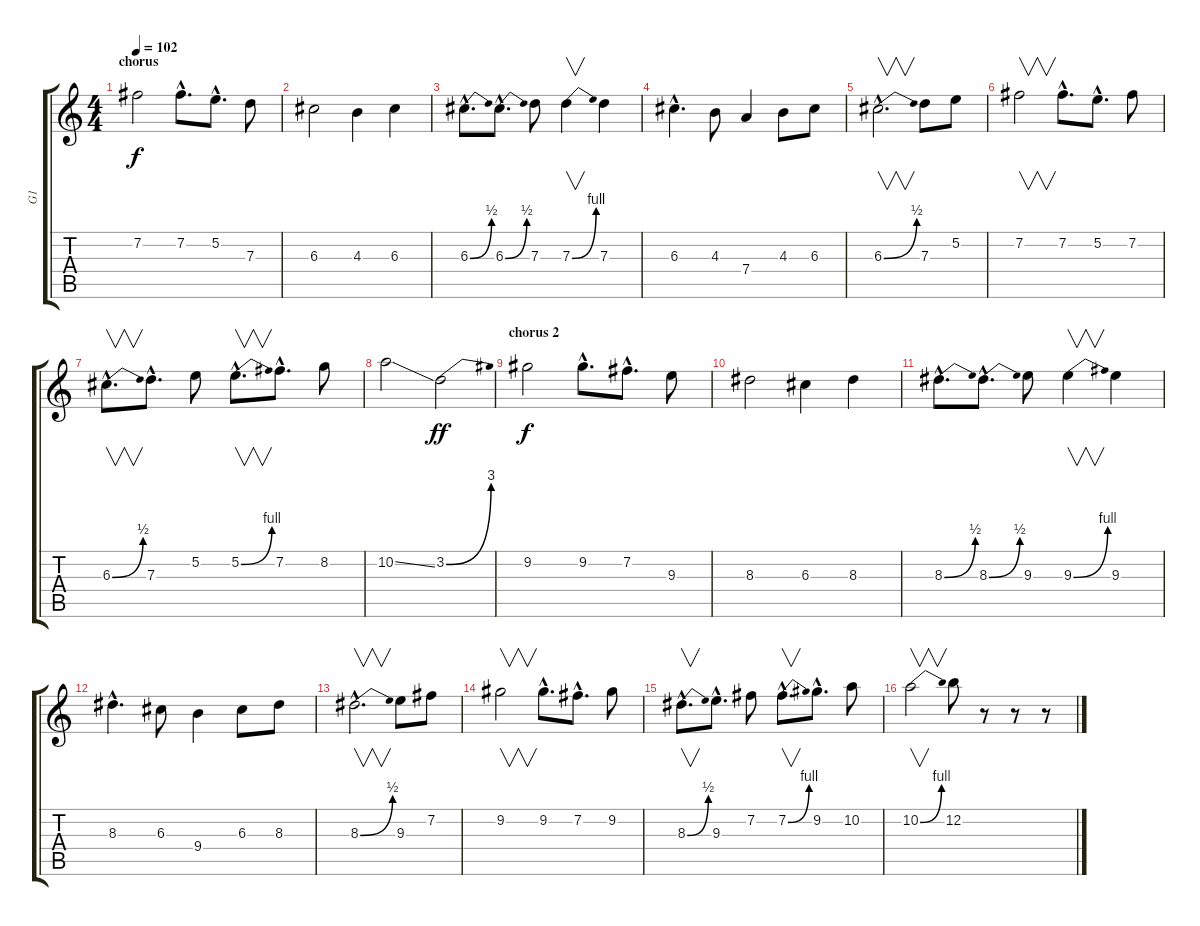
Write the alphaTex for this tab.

\track ("G1" "G1") {instrument distortionguitar}
\staff {score tabs}
\tuning (E4 B3 G3 D3 A2 E2) {hide}
\ts (4 4)
\section ("" "chorus")
\tempo 102
\clef g2
\ks c
7.2.2{dy f volume 13 balance 3} 7.2{hac}.8{d} 5.2{hac}.8{d} 7.3.8 |
6.3.2 4.3.4 6.3.4 |
6.3{be (bend 0 0 60 2) hac}.8{d} 6.3{be (bend 0 0 60 2) hac}.8{d} 7.3.8 7.3{be (bend 0 0 60 4)}.4{v} 7.3.4 |
6.3{hac}.4{d} 4.3.8 7.4.4 4.3.8 6.3.8 |
6.3{be (bend 0 0 60 2) hac}.2{v d} 7.3.8 5.2.8 |
7.2.2{v} 7.2{hac}.8{d} 5.2{hac}.8{d} 7.2.8 |
6.3{be (bend 0 0 60 2) hac}.8{v d} 7.3{hac}.8{d} 5.2.8 5.2{be (bend 0 0 60 4) hac}.8{v d} 7.2{hac}.8{d} 8.2.8 |
10.2{ss}.2 3.2{be (bend 0 0 60 12)}.2{dy ff} |
\section ("" "chorus 2")
9.2.2{dy f} 9.2{hac}.8{d} 7.2{hac}.8{d} 9.3.8 |
8.3.2 6.3.4 8.3.4 |
8.3{be (bend 0 0 60 2) hac}.8{d} 8.3{be (bend 0 0 60 2) hac}.8{d} 9.3.8 9.3{be (bend 0 0 60 4)}.4{v} 9.3.4 |
8.3{hac}.4{d} 6.3.8 9.4.4 6.3.8 8.3.8 |
8.3{be (bend 0 0 60 2) hac}.2{v d} 9.3.8 7.2.8 |
9.2.2{v} 9.2{hac}.8{d} 7.2{hac}.8{d} 9.2.8 |
8.3{be (bend 0 0 60 2) hac}.8{v d} 9.3{hac}.8{d} 7.2.8 7.2{be (bend 0 0 60 4) hac}.8{v d} 9.2{hac}.8{d} 10.2.8 |
10.2{be (bend 0 0 60 4)}.2{v} 12.2.8 r.8 r.8 r.8
